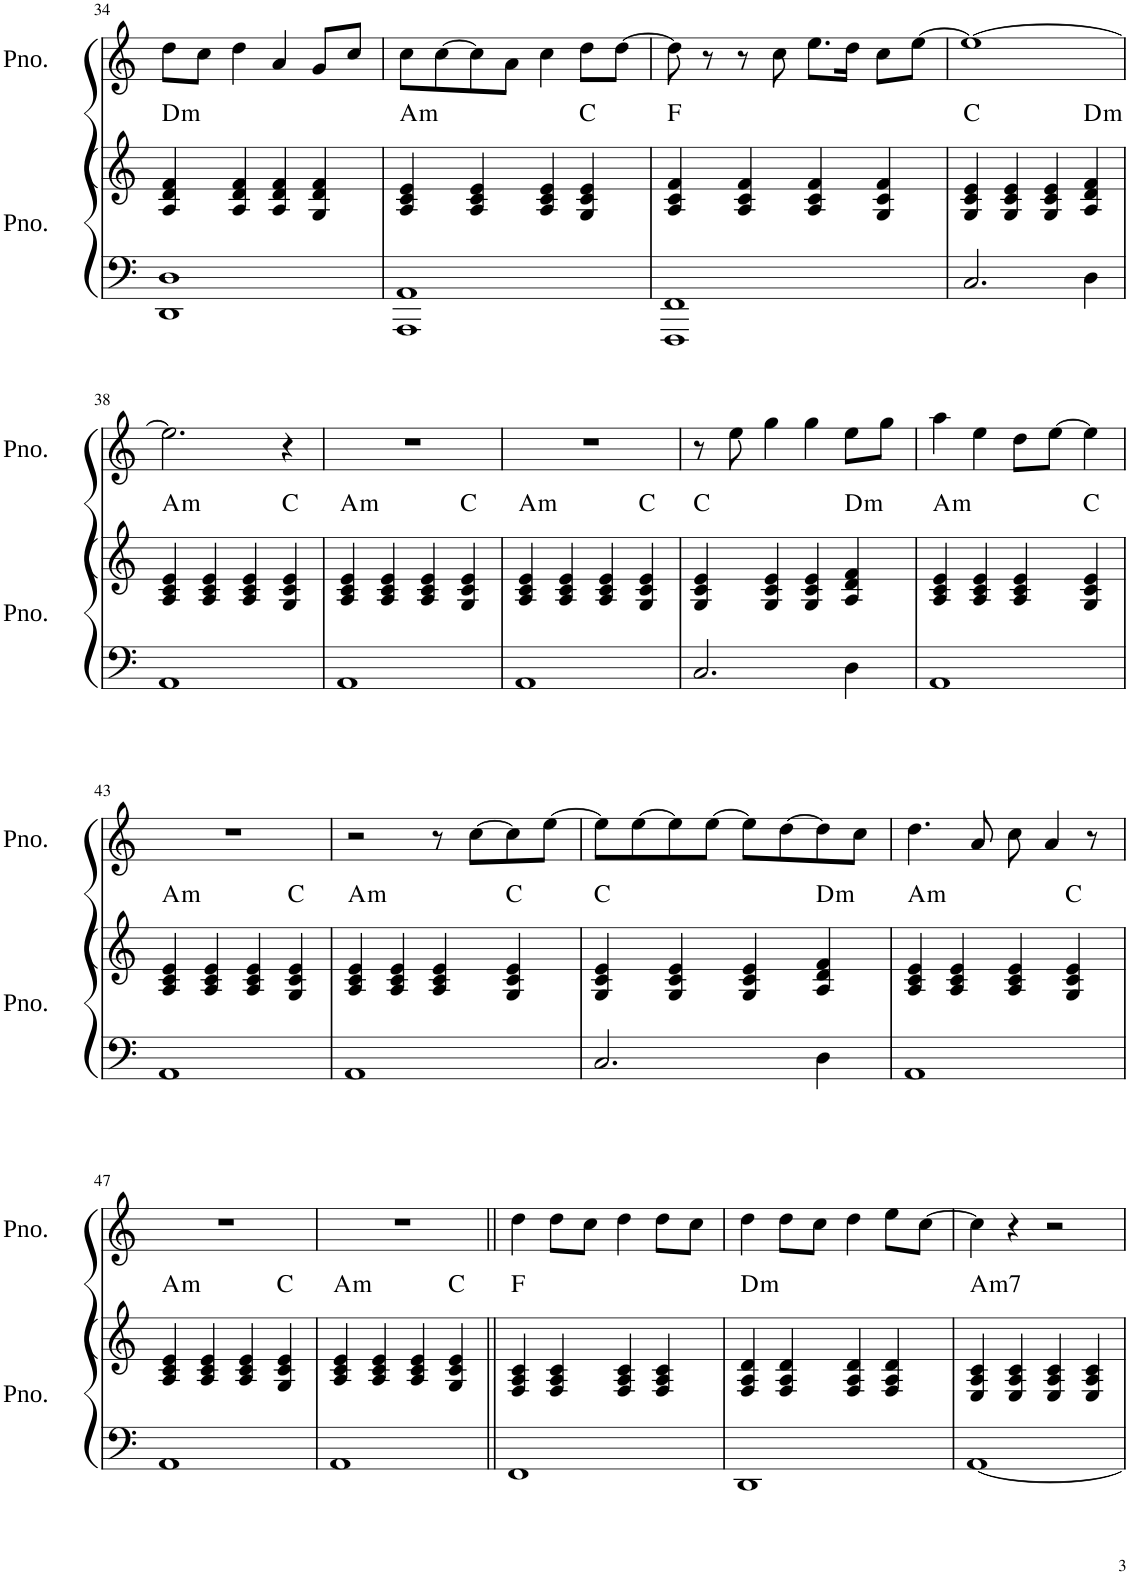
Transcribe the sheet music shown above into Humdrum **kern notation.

**kern	**kern	**harte	**kern
*part2	*part2	*part2	*part1
*staff3	*staff2	*	*staff1
*I"Piano	*	*	*I"Piano
*I'Pno.	*	*	*I'Pno.
!!LO:PB:g=z
*clefF4	*clefG2	*	*clefG2
*k[]	*k[]	*	*k[]
*M4/4	*M4/4	*	*M4/4
=34	=34	=34	=34
!	!	!LO:H:kt=m	!
1DD 1D	4A/ 4d/ 4f/	D:min	8dd\L
.	.	.	8cc\J
.	4A/ 4d/ 4f/	.	4dd\
.	4A/ 4d/ 4f/	.	4a/
.	4G/ 4d/ 4f/	.	8g/L
.	.	.	8cc/J
=35	=35	=35	=35
!	!	!LO:H:kt=m	!
1AAA 1AA	4A/ 4c/ 4e/	A:min	8cc\L
.	.	.	[8cc\
.	4A/ 4c/ 4e/	.	8cc\]
.	.	.	8a\J
.	4A/ 4c/ 4e/	.	4cc\
.	4G/ 4c/ 4e/	C:maj	8dd\L
.	.	.	[8dd\J
=36	=36	=36	=36
1FFF 1FF	4A/ 4c/ 4f/	F:maj	8dd\]
.	.	.	8r
.	4A/ 4c/ 4f/	.	8r
.	.	.	8cc\
.	4A/ 4c/ 4f/	.	8.ee\L
.	.	.	16dd\Jk
.	4G/ 4c/ 4f/	.	8cc\L
.	.	.	[8ee\J
=37	=37	=37	=37
2.C/	4G/ 4c/ 4e/	C:maj	1ee_
.	4G/ 4c/ 4e/	.	.
.	4G/ 4c/ 4e/	.	.
!	!	!LO:H:kt=m	!
4D\	4A/ 4d/ 4f/	D:min	.
!!LO:LB:g=z
=38	=38	=38	=38
!	!	!LO:H:kt=m	!
1AA	4A/ 4c/ 4e/	A:min	2.ee\]
.	4A/ 4c/ 4e/	.	.
.	4A/ 4c/ 4e/	.	.
.	4G/ 4c/ 4e/	C:maj	4r
=39	=39	=39	=39
!	!	!LO:H:kt=m	!
1AA	4A/ 4c/ 4e/	A:min	1r
.	4A/ 4c/ 4e/	.	.
.	4A/ 4c/ 4e/	.	.
.	4G/ 4c/ 4e/	C:maj	.
=40	=40	=40	=40
!	!	!LO:H:kt=m	!
1AA	4A/ 4c/ 4e/	A:min	1r
.	4A/ 4c/ 4e/	.	.
.	4A/ 4c/ 4e/	.	.
.	4G/ 4c/ 4e/	C:maj	.
=41	=41	=41	=41
2.C/	4G/ 4c/ 4e/	C:maj	8r
.	.	.	8ee\
.	4G/ 4c/ 4e/	.	4gg\
.	4G/ 4c/ 4e/	.	4gg\
!	!	!LO:H:kt=m	!
4D\	4A/ 4d/ 4f/	D:min	8ee\L
.	.	.	8gg\J
=42	=42	=42	=42
!	!	!LO:H:kt=m	!
1AA	4A/ 4c/ 4e/	A:min	4aa\
.	4A/ 4c/ 4e/	.	4ee\
.	4A/ 4c/ 4e/	.	8dd\L
.	.	.	[8ee\J
.	4G/ 4c/ 4e/	C:maj	4ee\]
!!LO:LB:g=z
=43	=43	=43	=43
!	!	!LO:H:kt=m	!
1AA	4A/ 4c/ 4e/	A:min	1r
.	4A/ 4c/ 4e/	.	.
.	4A/ 4c/ 4e/	.	.
.	4G/ 4c/ 4e/	C:maj	.
=44	=44	=44	=44
!	!	!LO:H:kt=m	!
1AA	4A/ 4c/ 4e/	A:min	2r
.	4A/ 4c/ 4e/	.	.
.	4A/ 4c/ 4e/	.	8r
.	.	.	[8cc\L
.	4G/ 4c/ 4e/	C:maj	8cc\]
.	.	.	[8ee\J
=45	=45	=45	=45
2.C/	4G/ 4c/ 4e/	C:maj	8ee\L]
.	.	.	[8ee\
.	4G/ 4c/ 4e/	.	8ee\]
.	.	.	[8ee\J
.	4G/ 4c/ 4e/	.	8ee\L]
.	.	.	[8dd\
!	!	!LO:H:kt=m	!
4D\	4A/ 4d/ 4f/	D:min	8dd\]
.	.	.	8cc\J
=46	=46	=46	=46
!	!	!LO:H:kt=m	!
1AA	4A/ 4c/ 4e/	A:min	4.dd\
.	4A/ 4c/ 4e/	.	.
.	.	.	8a/
.	4A/ 4c/ 4e/	.	8cc\
.	.	.	4a/
.	4G/ 4c/ 4e/	C:maj	.
.	.	.	8r
!!LO:LB:g=z
=47	=47	=47	=47
!	!	!LO:H:kt=m	!
1AA	4A/ 4c/ 4e/	A:min	1r
.	4A/ 4c/ 4e/	.	.
.	4A/ 4c/ 4e/	.	.
.	4G/ 4c/ 4e/	C:maj	.
=48	=48	=48	=48
!	!	!LO:H:kt=m	!
1AA	4A/ 4c/ 4e/	A:min	1r
.	4A/ 4c/ 4e/	.	.
.	4A/ 4c/ 4e/	.	.
.	4G/ 4c/ 4e/	C:maj	.
=49||	=49||	=49||	=49||
1FF	4F/ 4A/ 4c/	F:maj	4dd\
.	4F/ 4A/ 4c/	.	8dd\L
.	.	.	8cc\J
.	4F/ 4A/ 4c/	.	4dd\
.	4F/ 4A/ 4c/	.	8dd\L
.	.	.	8cc\J
=50	=50	=50	=50
!	!	!LO:H:kt=m	!
1DD	4F/ 4A/ 4d/	D:min	4dd\
.	4F/ 4A/ 4d/	.	8dd\L
.	.	.	8cc\J
.	4F/ 4A/ 4d/	.	4dd\
.	4F/ 4A/ 4d/	.	8ee\L
.	.	.	[8cc\J
=51	=51	=51	=51
!	!	!LO:H:kt=m7	!
[1AA	4E/ 4A/ 4c/	A:min7	4cc\]
.	4E/ 4A/ 4c/	.	4r
.	4E/ 4A/ 4c/	.	2r
.	4E/ 4A/ 4c/	.	.
=	=	=	=
*-	*-	*-	*-
